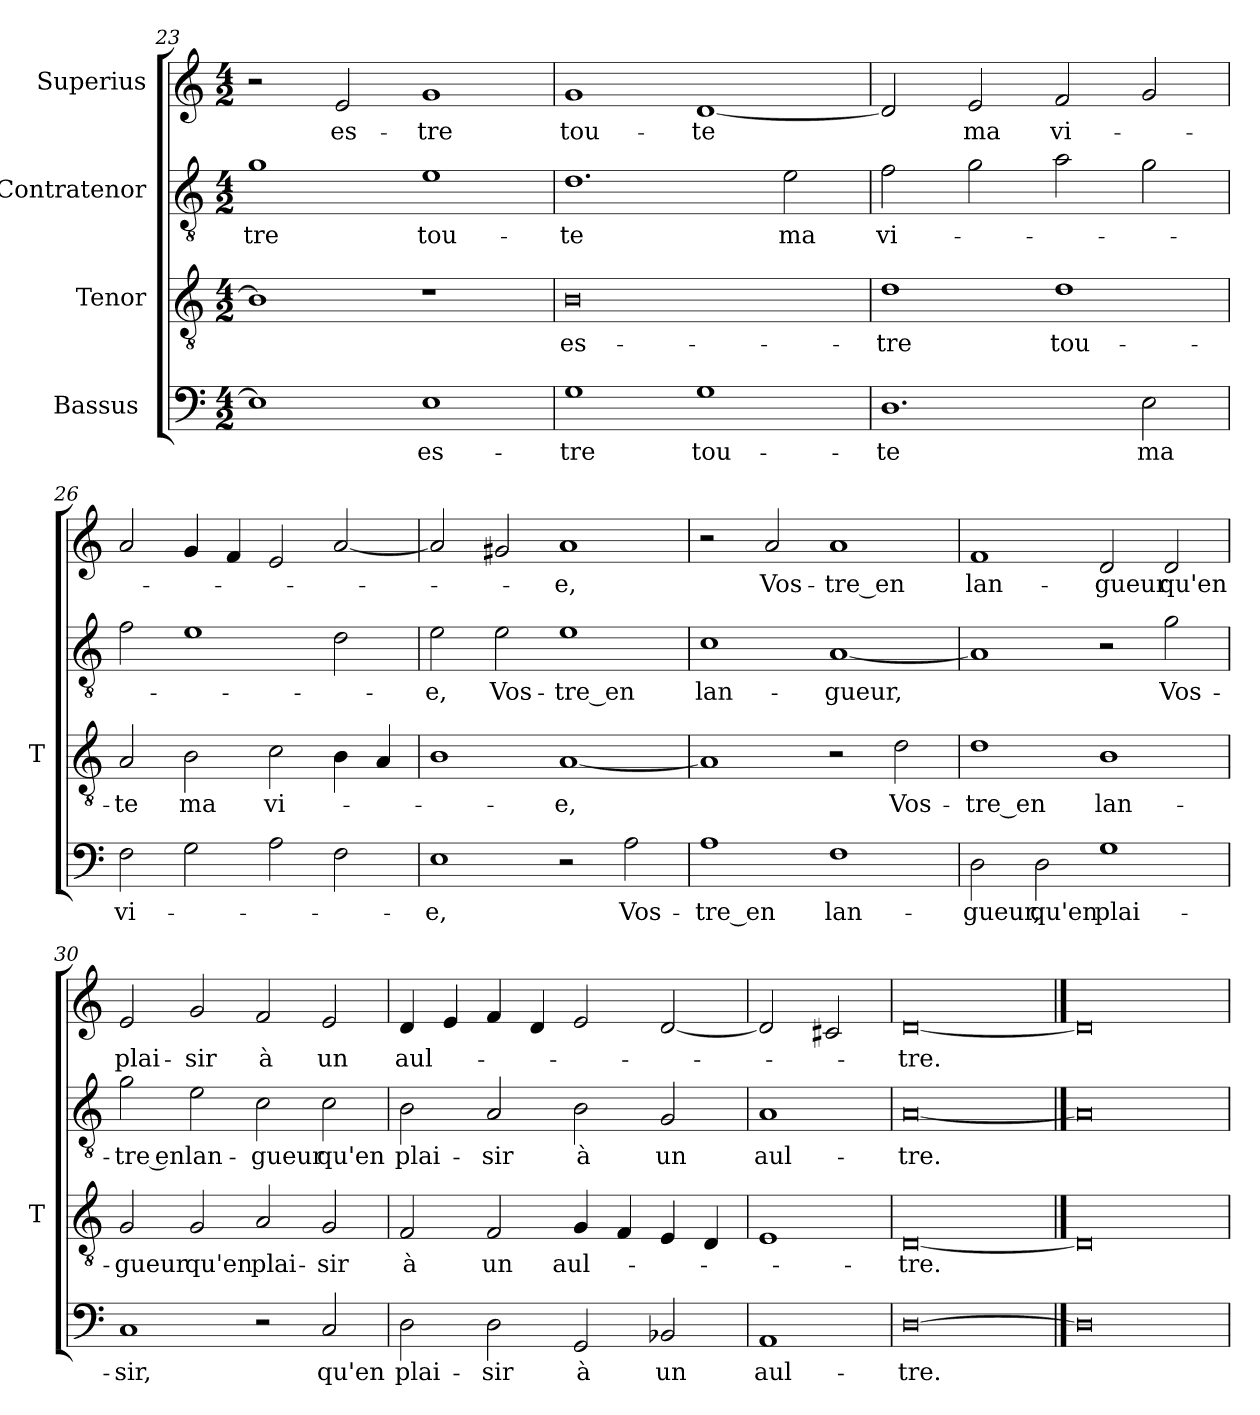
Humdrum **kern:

**kern	**text	**kern	**text	**kern	**text	**kern	**text
*part4	*part4	*part3	*part3	*part2	*part2	*part1	*part1
*staff4	*staff4	*staff3	*staff3	*staff2	*staff2	*staff1	*staff1
*I"Bassus 	*	*I"Tenor	*	*I"Contratenor	*	*I"Superius	*
*	*	*I'T	*	*	*	*	*
*clefF4	*	*clefGv2	*	*clefGv2	*	*clefG2	*
*k[]	*	*k[]	*	*k[]	*	*k[]	*
*M4/2	*	*M4/2	*	*M4/2	*	*M4/2	*
=23	=23	=23	=23	=23	=23	=23	=23
1E]	.	1B]	.	1g	-tre	2r	.
.	.	.	.	.	.	2e	es-
1E	es-	1r	.	1e	tou-	1g	-tre
=24	=24	=24	=24	=24	=24	=24	=24
1G	-tre	0B	es-	1.d	-te	1g	tou-
1G	tou-	.	.	.	.	[1d	-te
.	.	.	.	2e	-ma	.	.
=25	=25	=25	=25	=25	=25	=25	=25
1.D	-te	1d	-tre	2f	vi-	2d]	.
.	.	.	.	2g	.	2e	-ma
.	.	1d	tou-	2a	.	2f	vi-
2E	-ma	.	.	2g	.	2g	.
=26	=26	=26	=26	=26	=26	=26	=26
2F	vi-	2A	-te	2f	.	2a	.
2G	.	2B	-ma	1e	.	4g	.
.	.	.	.	.	.	4f	.
2A	.	2c	vi-	.	.	2e	.
2F	.	4B	.	2d	.	[2a	.
.	.	4A	.	.	.	.	.
=27	=27	=27	=27	=27	=27	=27	=27
1E	-e,	1B	.	2e	-e,	2a]	.
.	.	.	.	2e	Vos-	2g#X	.
2r	.	[1A	-e,	1e	-tre_en	1a	-e,
2A	Vos-	.	.	.	.	.	.
=28	=28	=28	=28	=28	=28	=28	=28
1A	-tre_en	1A]	.	1c	lan-	2r	.
.	.	.	.	.	.	2a	Vos-
1F	lan-	2r	.	[1A	-gueur,	1a	-tre_en
.	.	2d	Vos-	.	.	.	.
=29	=29	=29	=29	=29	=29	=29	=29
2D	-gueur,	1d	-tre_en	1A]	.	1f	lan-
2D	-qu'en	.	.	.	.	.	.
1G	plai-	1B	lan-	2r	.	2d	-gueur
.	.	.	.	2g	Vos-	2d	-qu'en
=30	=30	=30	=30	=30	=30	=30	=30
1C	-sir,	2G	-gueur	2g	-tre en	2e	plai-
.	.	2G	-qu'en	2e	lan-	2g	-sir
2r	.	2A	plai-	2c	-gueur	2f	-à
2C	-qu'en	2G	-sir	2c	-qu'en	2e	-un
=31	=31	=31	=31	=31	=31	=31	=31
2D	plai-	2F	-à	2B	plai-	4d	aul-
.	.	.	.	.	.	4e	.
2D	-sir	2F	-un	2A	-sir	4f	.
.	.	.	.	.	.	4d	.
2GG	-à	4G	aul-	2B	-à	2e	.
.	.	4F	.	.	.	.	.
2BB-X	-un	4E	.	2G	-un	[2d	.
.	.	4D	.	.	.	.	.
=32	=32	=32	=32	=32	=32	=32	=32
1AA	aul-	1E	.	1A	aul-	2d]	.
.	.	.	.	.	.	2c#X	.
=33	=33	=33	=33	=33	=33	=33	=33
[0D	-tre.	[0D	-tre.	[0A	-tre.	[0d	-tre.
==34	==34	==34	==34	==34	==34	==34	==34
0D]	.	0D]	.	0A]	.	0d]	.
=	=	=	=	=	=	=	=
*-	*-	*-	*-	*-	*-	*-	*-
